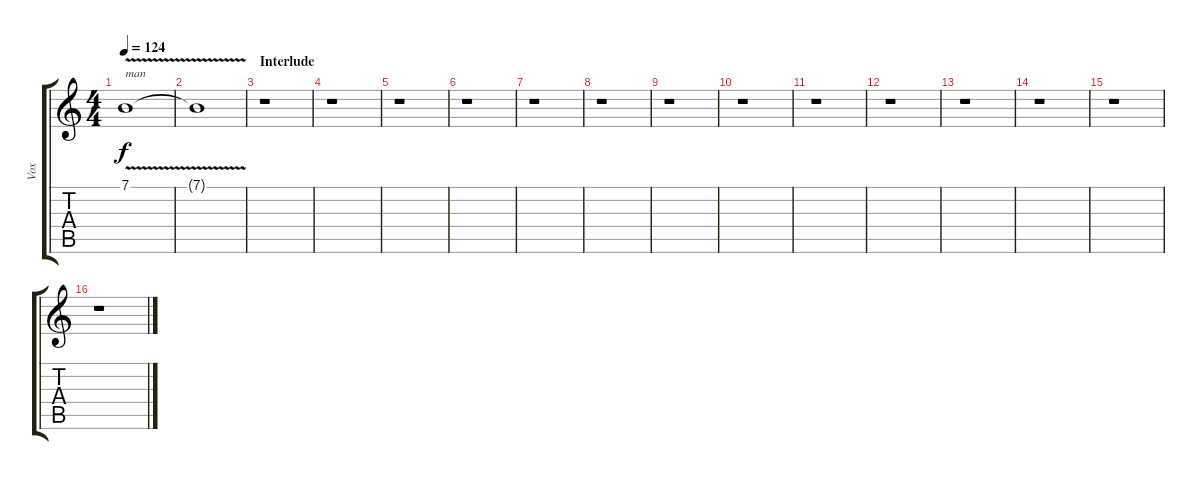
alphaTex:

\track ("Vox" "Vox") {instrument violin}
\staff {score tabs}
\tuning (E4 B3 G3 D3 A2 E2) {hide}
\ts (4 4)
\tempo 124
\clef g2
\ks c
7.1{v}.1{txt "man" dy f} |
7.1{t}.1 |
\section ("" "Interlude")
r.1 |
r.1 |
r.1 |
r.1 |
r.1 |
r.1 |
r.1 |
r.1 |
r.1 |
r.1 |
r.1 |
r.1 |
r.1 |
r.1
